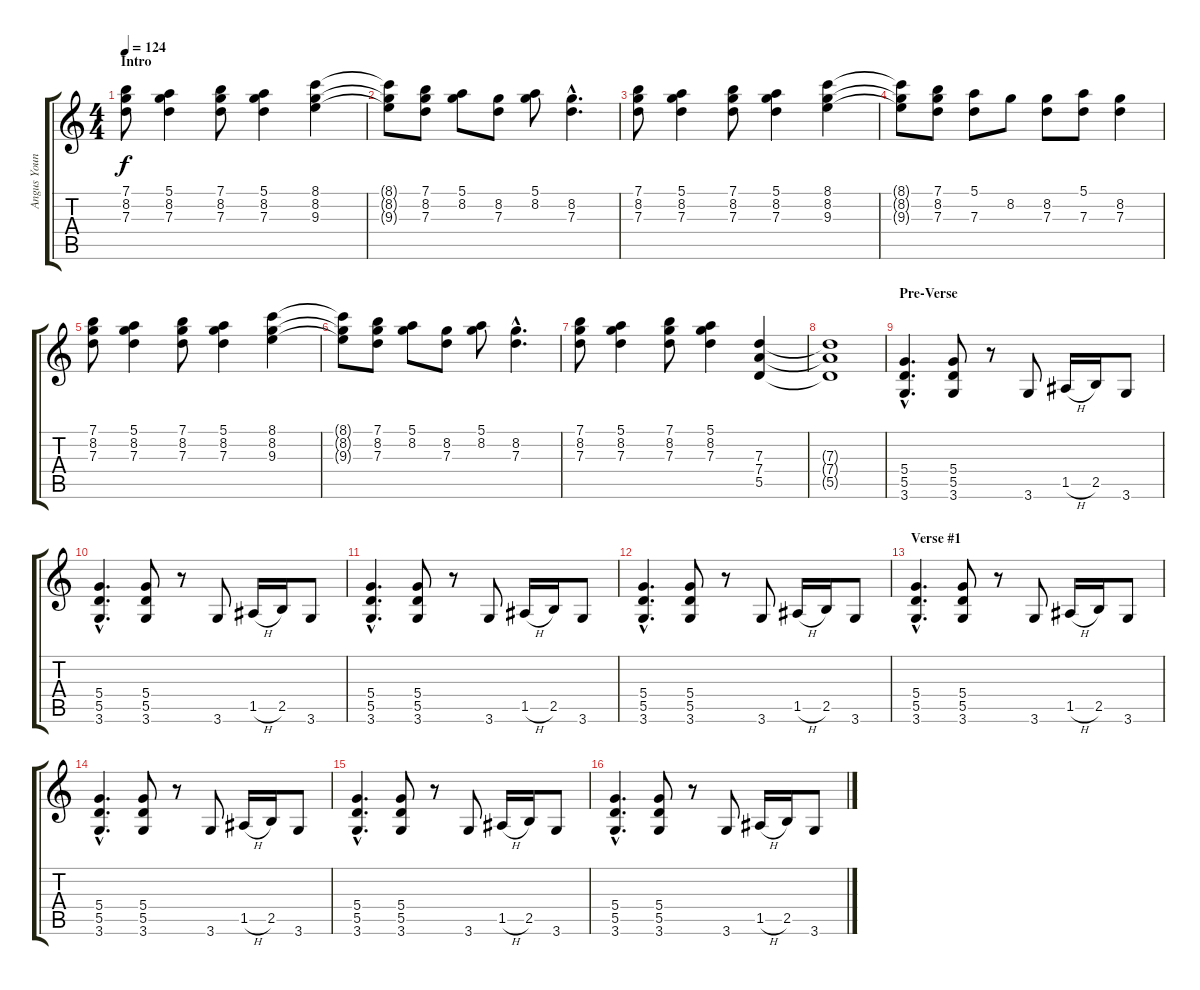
\track ("Angus Young" "Angus Youn") {instrument overdrivenguitar}
\staff {score tabs}
\tuning (E4 B3 G3 D3 A2 E2) {hide}
\ts (4 4)
\section ("" "Intro")
\tempo 124
\clef g2
\ks c
(7.1 8.2 7.3).8{dy f instrument overdrivenguitar} (5.1 8.2 7.3).4 (7.1 8.2 7.3).8 (5.1 8.2 7.3).4 (8.1 8.2 9.3).4 |
(8.1{t} 8.2{t} 9.3{t}).8 (7.1 8.2 7.3).8 (5.1 8.2).8 (8.2 7.3).8 (5.1 8.2).8 (8.2{hac} 7.3{hac}).4{d} |
(7.1 8.2 7.3).8 (5.1 8.2 7.3).4 (7.1 8.2 7.3).8 (5.1 8.2 7.3).4 (8.1 8.2 9.3).4 |
(8.1{t} 8.2{t} 9.3{t}).8 (7.1 8.2 7.3).8 (5.1 7.3).8 8.2.8 (8.2 7.3).8 (5.1 7.3).8 (8.2 7.3).4 |
(7.1 8.2 7.3).8 (5.1 8.2 7.3).4 (7.1 8.2 7.3).8 (5.1 8.2 7.3).4 (8.1 8.2 9.3).4 |
(8.1{t} 8.2{t} 9.3{t}).8 (7.1 8.2 7.3).8 (5.1 8.2).8 (8.2 7.3).8 (5.1 8.2).8 (8.2{hac} 7.3{hac}).4{d} |
(7.1 8.2 7.3).8 (5.1 8.2 7.3).4 (7.1 8.2 7.3).8 (5.1 8.2 7.3).4 (7.3 7.4 5.5).4 |
(7.3{t} 7.4{t} 5.5{t}).1 |
\section ("" "Pre-Verse")
(5.4{hac} 5.5{hac} 3.6{hac}).4{d} (5.4 5.5 3.6).8 r.8 3.6.8 1.5{h}.16 2.5.16 3.6.8 |
(5.4{hac} 5.5{hac} 3.6{hac}).4{d} (5.4 5.5 3.6).8 r.8 3.6.8 1.5{h}.16 2.5.16 3.6.8 |
(5.4{hac} 5.5{hac} 3.6{hac}).4{d} (5.4 5.5 3.6).8 r.8 3.6.8 1.5{h}.16 2.5.16 3.6.8 |
(5.4{hac} 5.5{hac} 3.6{hac}).4{d} (5.4 5.5 3.6).8 r.8 3.6.8 1.5{h}.16 2.5.16 3.6.8 |
\section ("" "Verse #1")
(5.4{hac} 5.5{hac} 3.6{hac}).4{d} (5.4 5.5 3.6).8 r.8 3.6.8 1.5{h}.16 2.5.16 3.6.8 |
(5.4{hac} 5.5{hac} 3.6{hac}).4{d} (5.4 5.5 3.6).8 r.8 3.6.8 1.5{h}.16 2.5.16 3.6.8 |
(5.4{hac} 5.5{hac} 3.6{hac}).4{d} (5.4 5.5 3.6).8 r.8 3.6.8 1.5{h}.16 2.5.16 3.6.8 |
(5.4{hac} 5.5{hac} 3.6{hac}).4{d} (5.4 5.5 3.6).8 r.8 3.6.8 1.5{h}.16 2.5.16 3.6.8
